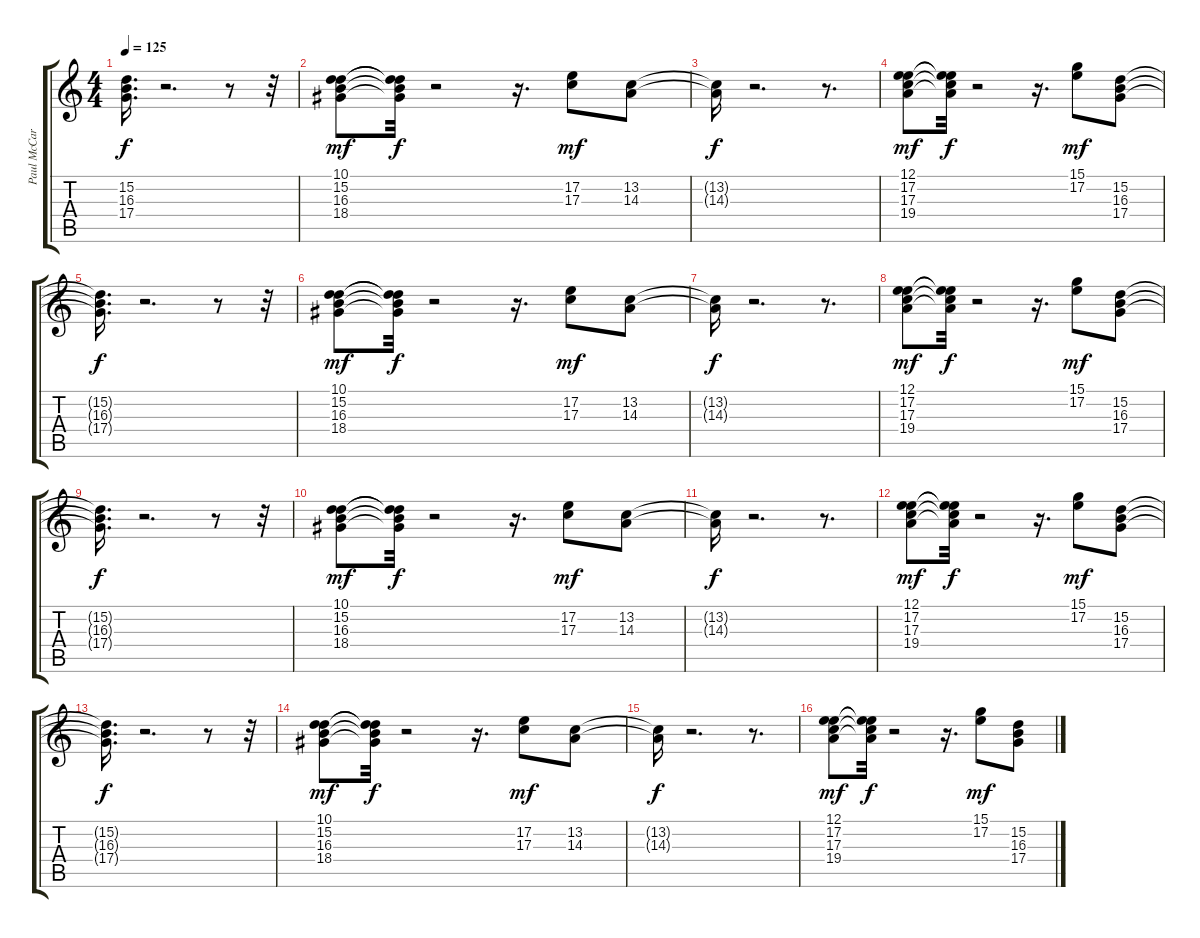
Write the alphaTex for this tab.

\track ("Paul McCartney Vocals" "Paul McCar") {instrument flute}
\staff {score tabs}
\tuning (E4 B3 G3 D3 A2 E2) {hide}
\ts (4 4)
\tempo 125
\clef g2
\ks c
(15.2{t} 16.3{t} 17.4{t}).16{d dy f} r.2{d} r.8 r.32 |
(10.1 15.2 16.3 18.4).8{dy mf} (10.1{t} 15.2{t} 16.3{t} 18.4{t}).32{dy f} r.2 r.16{d} (17.2 17.3).8{dy mf} (13.2 14.3).8 |
(13.2{t} 14.3{t}).16{dy f} r.2{d} r.8{d} |
(12.1 17.2 17.3 19.4).8{dy mf volume 14} (12.1{t} 17.2{t} 17.3{t} 19.4{t}).32{dy f} r.2 r.16{d} (15.1 17.2).8{dy mf volume 13} (15.2 16.3 17.4).8{volume 13} |
(15.2{t} 16.3{t} 17.4{t}).16{d dy f} r.2{d} r.8 r.32 |
(10.1 15.2 16.3 18.4).8{dy mf volume 12} (10.1{t} 15.2{t} 16.3{t} 18.4{t}).32{dy f} r.2 r.16{d} (17.2 17.3).8{dy mf volume 12} (13.2 14.3).8{volume 11} |
(13.2{t} 14.3{t}).16{dy f} r.2{d} r.8{d} |
(12.1 17.2 17.3 19.4).8{dy mf volume 10} (12.1{t} 17.2{t} 17.3{t} 19.4{t}).32{dy f} r.2 r.16{d} (15.1 17.2).8{dy mf volume 10} (15.2 16.3 17.4).8{volume 10} |
(15.2{t} 16.3{t} 17.4{t}).16{d dy f} r.2{d} r.8 r.32 |
(10.1 15.2 16.3 18.4).8{dy mf volume 8} (10.1{t} 15.2{t} 16.3{t} 18.4{t}).32{dy f} r.2 r.16{d} (17.2 17.3).8{dy mf volume 8} (13.2 14.3).8{volume 8} |
(13.2{t} 14.3{t}).16{dy f} r.2{d} r.8{d} |
(12.1 17.2 17.3 19.4).8{dy mf volume 7} (12.1{t} 17.2{t} 17.3{t} 19.4{t}).32{dy f} r.2 r.16{d} (15.1 17.2).8{dy mf volume 6} (15.2 16.3 17.4).8{volume 6} |
(15.2{t} 16.3{t} 17.4{t}).16{d dy f} r.2{d} r.8 r.32 |
(10.1 15.2 16.3 18.4).8{dy mf volume 5} (10.1{t} 15.2{t} 16.3{t} 18.4{t}).32{dy f} r.2 r.16{d} (17.2 17.3).8{dy mf volume 4} (13.2 14.3).8{volume 4} |
(13.2{t} 14.3{t}).16{dy f} r.2{d} r.8{d} |
(12.1 17.2 17.3 19.4).8{dy mf volume 3} (12.1{t} 17.2{t} 17.3{t} 19.4{t}).32{dy f} r.2 r.16{d} (15.1 17.2).8{dy mf volume 2} (15.2 16.3 17.4).8{volume 2}
